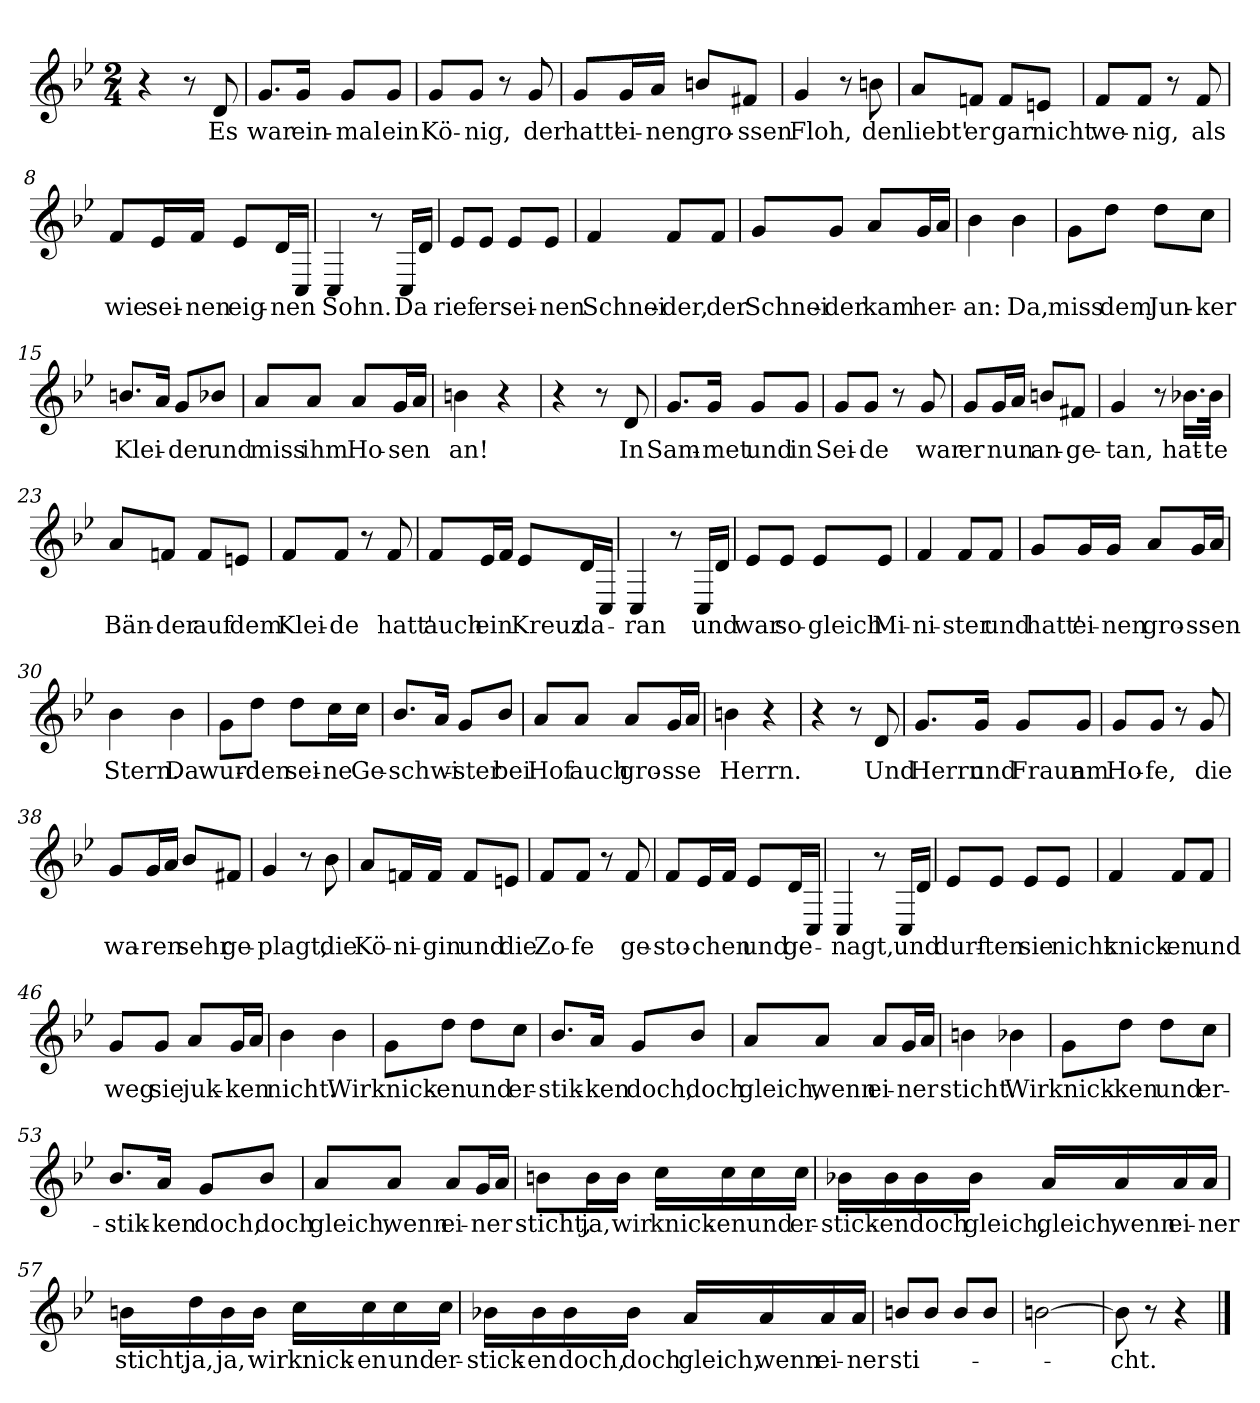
**kern	**text
*part1	*part1
*staff1	*staff1
*clefG2	*
*k[b-e-]	*
*M2/4	*
=1	=1
4r	.
8r	.
!	!LO:LY:b
8d/	Es
=2	=2
!	!LO:LY:b
8.g/L	war
!	!LO:LY:b
16g/Jk	ein-
!	!LO:LY:b
8g/L	-mal
!	!LO:LY:b
8g/J	ein
=3	=3
!	!LO:LY:b
8g/L	Kö-
!	!LO:LY:b
8g/J	-nig,
8r	.
!	!LO:LY:b
8g/	der
=4	=4
!	!LO:LY:b
8g/L	hatt'
!	!LO:LY:b
16g/L	ei-
!	!LO:LY:b
16a/JJ	-nen
!	!LO:LY:b
8bn/L	gro-
!	!LO:LY:b
8f#X/J	-ssen
=5	=5
!	!LO:LY:b
4g/	Floh,
8r	.
!	!LO:LY:b
8bn\	den
=6	=6
!	!LO:LY:b
8a/L	liebt'
!	!LO:LY:b
8fn/J	er
!	!LO:LY:b
8f/L	gar
!	!LO:LY:b
8en/J	nicht
=7	=7
!	!LO:LY:b
8f/L	we-
!	!LO:LY:b
8f/J	-nig,
8r	.
!	!LO:LY:b
8f/	als
!!LO:LB:g=z
=8	=8
!	!LO:LY:b
8f/L	wie
!	!LO:LY:b
16e-/L	sei-
!	!LO:LY:b
16f/JJ	-nen
!	!LO:LY:b
8e-/L	eig-
!	!LO:LY:b
16d/L	-nen
16C/JJ	.
=9	=9
!	!LO:LY:b
4C/	Sohn.
8r	.
!	!LO:LY:b
16C/LL	Da
16d/JJ	.
=10	=10
!	!LO:LY:b
8e-/L	rief
!	!LO:LY:b
8e-/J	er
!	!LO:LY:b
8e-/L	sei-
!	!LO:LY:b
8e-/J	-nen
=11	=11
!	!LO:LY:b
4f/	Schnei-
!	!LO:LY:b
8f/L	-der,
!	!LO:LY:b
8f/J	der
=12	=12
!	!LO:LY:b
8g/L	Schnei-
!	!LO:LY:b
8g/J	-der
!	!LO:LY:b
8a/L	kam
!	!LO:LY:b
16g/L	her-
16a/JJ	.
=13	=13
!	!LO:LY:b
4b-\	-an:
!	!LO:LY:b
4b-\	Da,
=14	=14
!	!LO:LY:b
8g\L	miss
!	!LO:LY:b
8dd\J	dem
!	!LO:LY:b
8dd\L	Jun-
!	!LO:LY:b
8cc\J	-ker
!!LO:LB:g=z
=15	=15
!	!LO:LY:b
8.bn/L	Klei-
16a/Jk	.
!	!LO:LY:b
8g/L	-der
!	!LO:LY:b
8b-X/J	und
=16	=16
!	!LO:LY:b
8a/L	miss
!	!LO:LY:b
8a/J	ihm
!	!LO:LY:b
8a/L	Ho-
!	!LO:LY:b
16g/L	-sen
16a/JJ	.
=17	=17
!	!LO:LY:b
4bn\	an!
4r	.
=18	=18
4r	.
8r	.
!	!LO:LY:b
8d/	In
=19	=19
!	!LO:LY:b
8.g/L	Sam-
!	!LO:LY:b
16g/Jk	-met
!	!LO:LY:b
8g/L	und
!	!LO:LY:b
8g/J	in
=20	=20
!	!LO:LY:b
8g/L	Sei-
!	!LO:LY:b
8g/J	-de
8r	.
!	!LO:LY:b
8g/	war
=21	=21
!	!LO:LY:b
8g/L	er
!	!LO:LY:b
16g/L	nun
16a/JJ	.
!	!LO:LY:b
8bn/L	an-
!	!LO:LY:b
8f#X/J	-ge-
=22	=22
!	!LO:LY:b
4g/	-tan,
8r	.
!	!LO:LY:b
16.b-X\LL	hat-
!	!LO:LY:b
32b-\JJk	-te
!!LO:LB:g=z
=23	=23
!	!LO:LY:b
8a/L	Bän-
!	!LO:LY:b
8fn/J	-der
!	!LO:LY:b
8f/L	auf
!	!LO:LY:b
8en/J	dem
=24	=24
!	!LO:LY:b
8f/L	Klei-
!	!LO:LY:b
8f/J	-de
8r	.
!	!LO:LY:b
8f/	hatt'
=25	=25
!	!LO:LY:b
8f/L	auch
!	!LO:LY:b
16e-/L	ein
16f/JJ	.
!	!LO:LY:b
8e-/L	Kreuz
!	!LO:LY:b
16d/L	da-
16C/JJ	.
=26	=26
!	!LO:LY:b
4C/	-ran
8r	.
!	!LO:LY:b
16C/LL	und
16d/JJ	.
=27	=27
!	!LO:LY:b
8e-/L	war
!	!LO:LY:b
8e-/J	so-
!	!LO:LY:b
8e-/L	-gleich
!	!LO:LY:b
8e-/J	Mi-
=28	=28
!	!LO:LY:b
4f/	-ni-
!	!LO:LY:b
8f/L	-ster
!	!LO:LY:b
8f/J	und
=29	=29
!	!LO:LY:b
8g/L	hatt'
!	!LO:LY:b
16g/L	ei-
!	!LO:LY:b
16g/JJ	-nen
!	!LO:LY:b
8a/L	gro-
!	!LO:LY:b
16g/L	ssen
16a/JJ	.
!!LO:LB:g=z
=30	=30
!	!LO:LY:b
4b-\	Stern.
!	!LO:LY:b
4b-\	Da
=31	=31
!	!LO:LY:b
8g\L	wur-
!	!LO:LY:b
8dd\J	-den
!	!LO:LY:b
8dd\L	sei-
!	!LO:LY:b
16cc\L	-ne
!	!LO:LY:b
16cc\JJ	Ge-
=32	=32
!	!LO:LY:b
8.b-/L	-schwi-
16a/Jk	.
!	!LO:LY:b
8g/L	-ster
!	!LO:LY:b
8b-/J	bei
=33	=33
!	!LO:LY:b
8a/L	Hof
!	!LO:LY:b
8a/J	auch
!	!LO:LY:b
8a/L	gro-
!	!LO:LY:b
16g/L	-sse
16a/JJ	.
=34	=34
!	!LO:LY:b
4bn\	Herrn.
4r	.
=35	=35
4r	.
8r	.
!	!LO:LY:b
8d/	Und
=36	=36
!	!LO:LY:b
8.g/L	Herrn
!	!LO:LY:b
16g/Jk	und
!	!LO:LY:b
8g/L	Fraun
!	!LO:LY:b
8g/J	am
=37	=37
!	!LO:LY:b
8g/L	Ho-
!	!LO:LY:b
8g/J	-fe,
8r	.
!	!LO:LY:b
8g/	die
!!LO:LB:g=z
=38	=38
!	!LO:LY:b
8g/L	wa-
!	!LO:LY:b
16g/L	-ren
16a/JJ	.
!	!LO:LY:b
8b-/L	sehr
!	!LO:LY:b
8f#X/J	ge-
=39	=39
!	!LO:LY:b
4g/	-plagt,
8r	.
!	!LO:LY:b
8b-\	die
=40	=40
!	!LO:LY:b
8a/L	Kö-
!	!LO:LY:b
16fn/L	-ni-
!	!LO:LY:b
16f/JJ	-gin
!	!LO:LY:b
8f/L	und
!	!LO:LY:b
8en/J	die
=41	=41
!	!LO:LY:b
8f/L	Zo-
!	!LO:LY:b
8f/J	-fe
8r	.
!	!LO:LY:b
8f/	ge-
=42	=42
!	!LO:LY:b
8f/L	-sto-
!	!LO:LY:b
16e-/L	-chen
16f/JJ	.
!	!LO:LY:b
8e-/L	und
!	!LO:LY:b
16d/L	ge-
16C/JJ	.
=43	=43
!	!LO:LY:b
4C/	-nagt,
8r	.
!	!LO:LY:b
16C/LL	und
16d/JJ	.
=44	=44
!	!LO:LY:b
8e-/L	durf-
!	!LO:LY:b
8e-/J	-ten
!	!LO:LY:b
8e-/L	sie
!	!LO:LY:b
8e-/J	nicht
!!LO:LB:g=z
=45	=45
!	!LO:LY:b
4f/	knick-
!	!LO:LY:b
8f/L	-en
!	!LO:LY:b
8f/J	und
=46	=46
!	!LO:LY:b
8g/L	weg
!	!LO:LY:b
8g/J	sie
!	!LO:LY:b
8a/L	juk-
!	!LO:LY:b
16g/L	-ken
16a/JJ	.
=47	=47
!	!LO:LY:b
4b-\	nicht.
!	!LO:LY:b
4b-\	Wir
=48	=48
!	!LO:LY:b
8g\L	knick-
!	!LO:LY:b
8dd\J	-en
!	!LO:LY:b
8dd\L	und
!	!LO:LY:b
8cc\J	er-
=49	=49
!	!LO:LY:b
8.b-/L	-stik-
!	!LO:LY:b
16a/Jk	-ken
!	!LO:LY:b
8g/L	doch,
!	!LO:LY:b
8b-/J	doch
=50	=50
!	!LO:LY:b
8a/L	gleich,
!	!LO:LY:b
8a/J	wenn
!	!LO:LY:b
8a/L	ei-
!	!LO:LY:b
16g/L	-ner
16a/JJ	.
=51	=51
!	!LO:LY:b
4bn\	sticht.
!	!LO:LY:b
4b-X\	Wir
!!LO:LB:g=z
=52	=52
!	!LO:LY:b
8g\L	knick-
!	!LO:LY:b
8dd\J	-ken
!	!LO:LY:b
8dd\L	und
!	!LO:LY:b
8cc\J	er-
=53	=53
!	!LO:LY:b
8.b-/L	-stik-
!	!LO:LY:b
16a/Jk	-ken
!	!LO:LY:b
8g/L	doch,
!	!LO:LY:b
8b-/J	doch
=54	=54
!	!LO:LY:b
8a/L	gleich,
!	!LO:LY:b
8a/J	wenn
!	!LO:LY:b
8a/L	ei-
!	!LO:LY:b
16g/L	-ner
16a/JJ	.
=55	=55
!	!LO:LY:b
8bn\L	sticht,
!	!LO:LY:b
16b\L	ja,
!	!LO:LY:b
16b\JJ	wir
!	!LO:LY:b
16cc\LL	knick-
!	!LO:LY:b
16cc\	-en
!	!LO:LY:b
16cc\	und
!	!LO:LY:b
16cc\JJ	er-
!!LO:LB:g=z
=56	=56
!	!LO:LY:b
16b-X\LL	-stick-
!	!LO:LY:b
16b-\	-en
!	!LO:LY:b
16b-\	doch
!	!LO:LY:b
16b-\JJ	gleich,
!	!LO:LY:b
16a/LL	gleich,
!	!LO:LY:b
16a/	wenn
!	!LO:LY:b
16a/	ei-
!	!LO:LY:b
16a/JJ	-ner
=57	=57
!	!LO:LY:b
16bn\LL	sticht,
!	!LO:LY:b
16dd\	ja,
!	!LO:LY:b
16b\	ja,
!	!LO:LY:b
16b\JJ	wir
!	!LO:LY:b
16cc\LL	knick-
!	!LO:LY:b
16cc\	-en
!	!LO:LY:b
16cc\	und
!	!LO:LY:b
16cc\JJ	er-
=58	=58
!	!LO:LY:b
16b-X\LL	-stick-
!	!LO:LY:b
16b-\	-en
!	!LO:LY:b
16b-\	doch,
!	!LO:LY:b
16b-\JJ	doch
!	!LO:LY:b
16a/LL	gleich,
!	!LO:LY:b
16a/	wenn
!	!LO:LY:b
16a/	ei-
!	!LO:LY:b
16a/JJ	-ner
!!LO:LB:g=z
=59	=59
!	!LO:LY:b
8bn/L	sti-
8b/J	.
8b/L	.
8b/J	.
=60	=60
[2bn\	.
=61	=61
!	!LO:LY:b
8b\]	-cht.
8r	.
4r	.
==	==
*-	*-
